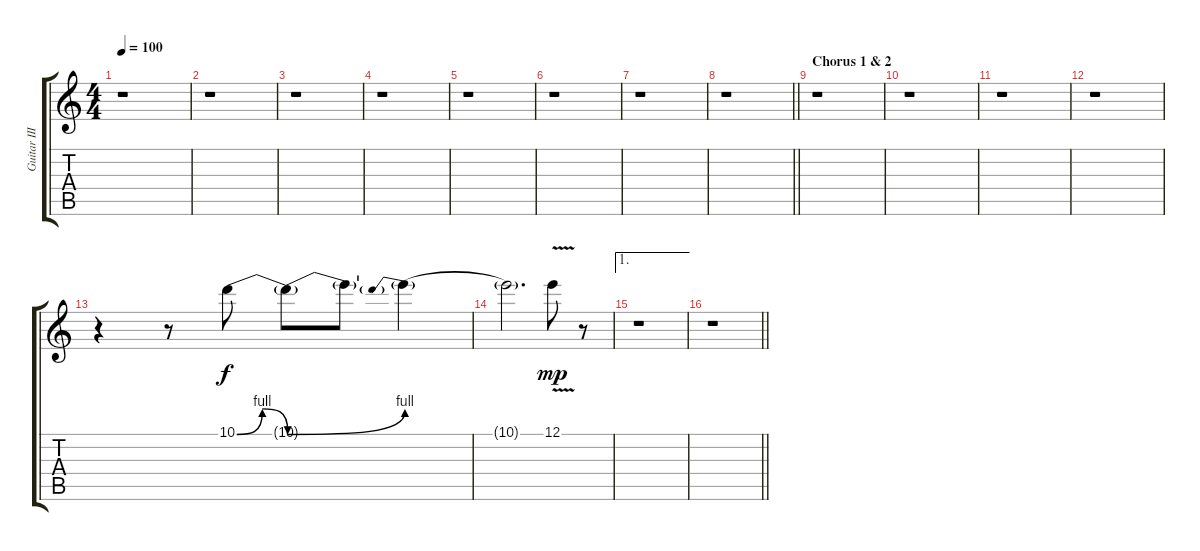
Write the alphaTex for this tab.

\track ("Guitar III (Fills)" "Guitar III") {instrument overdrivenguitar}
\staff {score tabs}
\tuning (E4 B3 G3 D3 A2 E2) {hide}
\ts (4 4)
\tempo 100
\clef g2
\ks c
r.1{dy f} |
r.1 |
r.1 |
r.1 |
r.1 |
r.1 |
r.1 |
\barLineRight lightlight
r.1 |
\section ("" "Chorus 1 & 2")
r.1 |
r.1 |
r.1 |
r.1 |
r.4 r.8 10.1{be (bendrelease 0 0 30 4 45 4 60 0)}.8 10.1{be (bend 0 0 60 4) t}.8 10.1{t}.8 10.1{be (prebend 0 4 60 4) t}.4 |
10.1{t}.2{d} 12.1{v}.8{dy mp} r.8 |
\ae 1
r.1 |
\barLineRight lightlight
r.1
